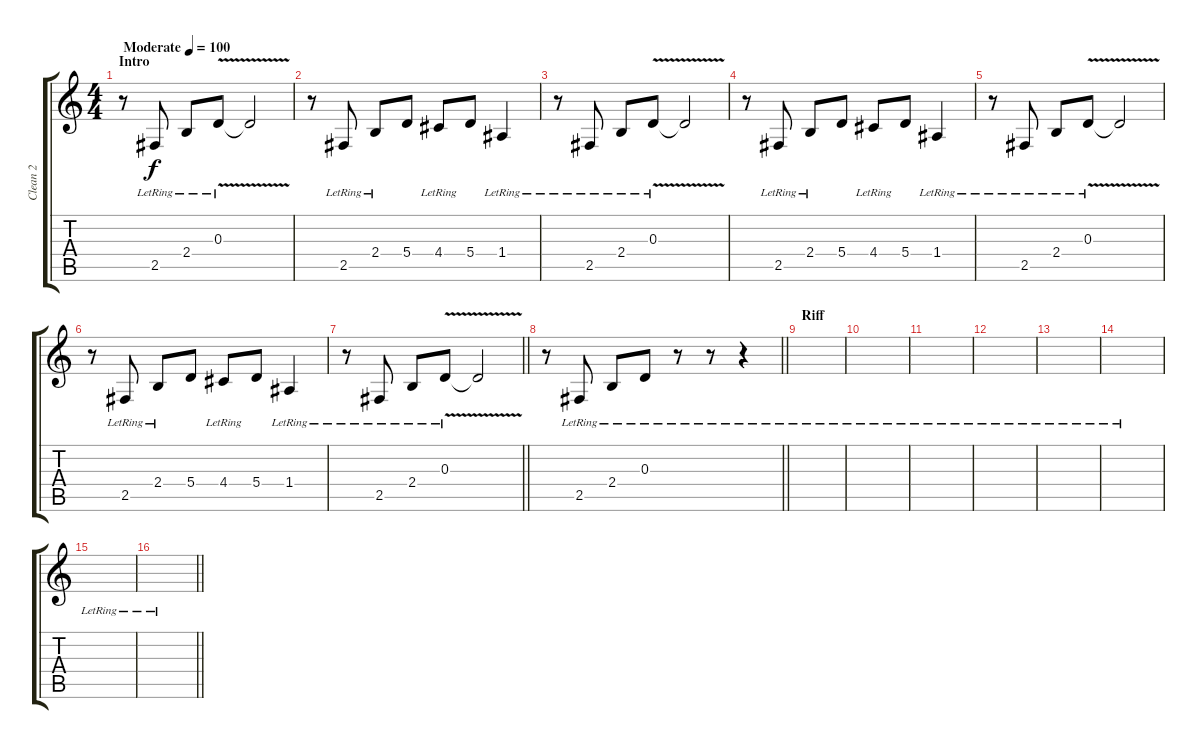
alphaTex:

\track ("Clean 2" "Clean 2") {instrument acousticguitarsteel}
\staff {score tabs}
\tuning (B3 Gb3 D3 A2 E2 B1) {hide}
\ts (4 4)
\section ("" "Intro")
\tempo (100 "Moderate")
\clef g2
\ks c
r.8{dy f instrument acousticguitarsteel} 2.5{lr}.8 2.4{lr}.8 0.3{v lr}.8 0.3{t}.2 |
r.8 2.5{lr}.8 2.4{lr}.8 5.4.8 4.4{lr}.8 5.4.8 1.4{lr}.4 |
r.8 2.5{lr}.8 2.4{lr}.8 0.3{v lr}.8 0.3{t}.2 |
r.8 2.5{lr}.8 2.4{lr}.8 5.4.8 4.4{lr}.8 5.4.8 1.4{lr}.4 |
r.8 2.5{lr}.8 2.4{lr}.8 0.3{v lr}.8 0.3{t}.2 |
r.8 2.5{lr}.8 2.4{lr}.8 5.4.8 4.4{lr}.8 5.4.8 1.4{lr}.4 |
\barLineRight lightlight
r.8 2.5{lr}.8 2.4{lr}.8 0.3{v lr}.8 0.3{t}.2 |
\section ("" "")
\barLineRight lightlight
r.8 2.5{lr}.8 2.4{lr}.8 0.3{lr}.8 r.8 r.8 r.4 |
\section ("" "Riff")
|
|
|
|
|
|
|
\barLineRight lightlight
